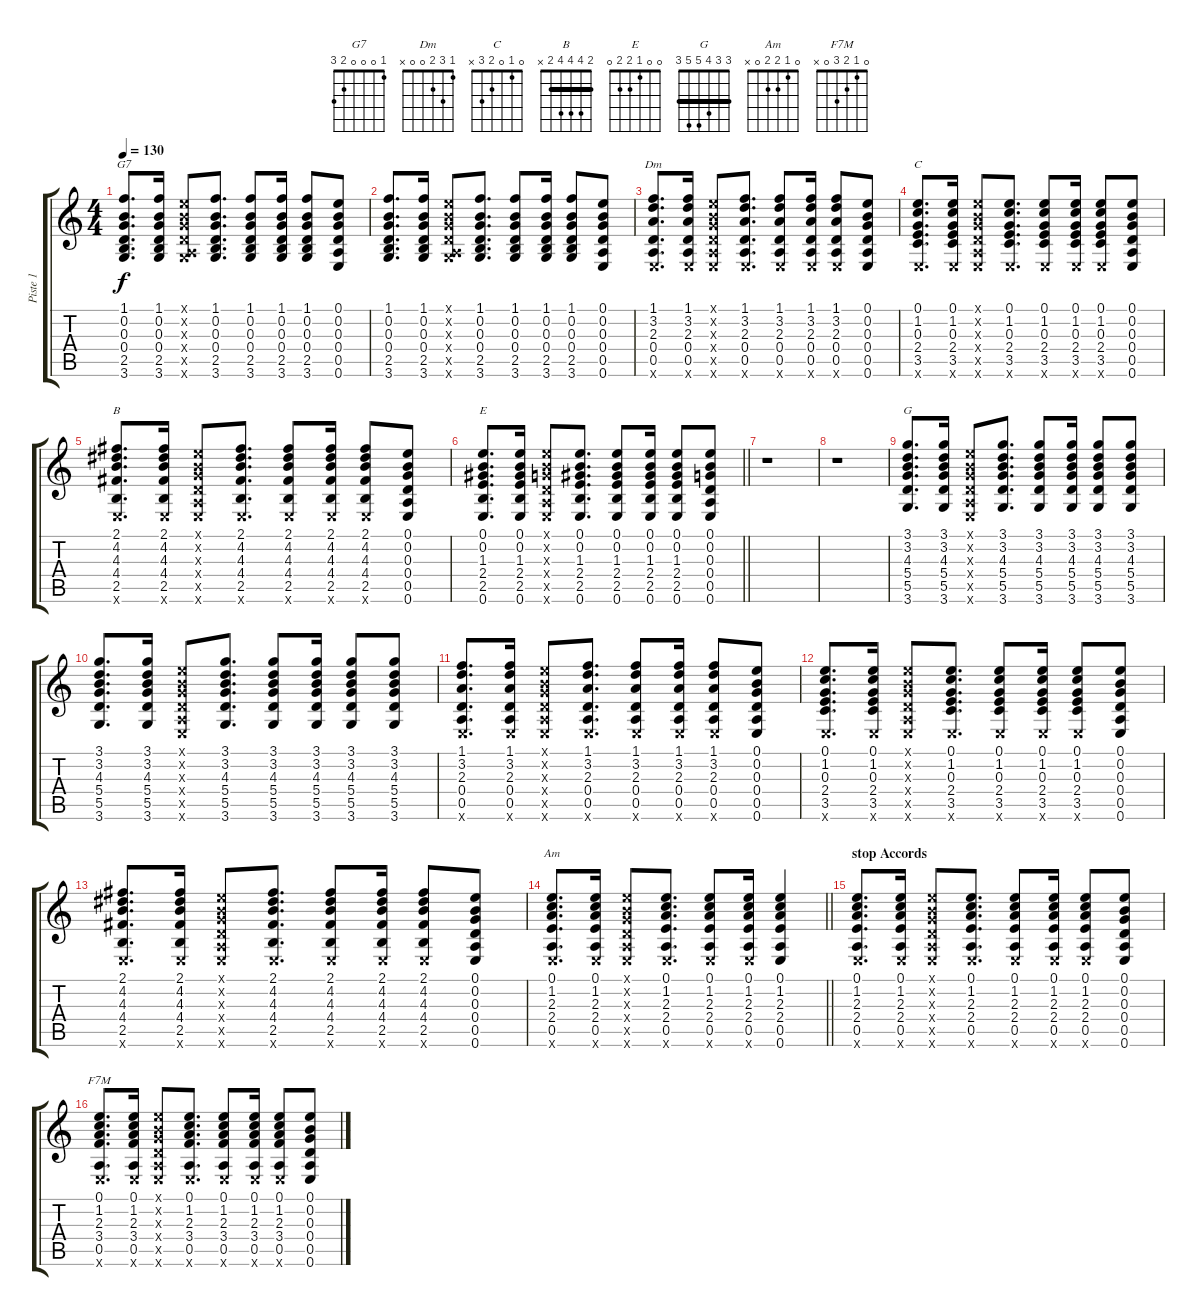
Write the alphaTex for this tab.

\track ("Piste 1" "Piste 1") {instrument acousticguitarsteel}
\staff {score tabs}
\tuning (E4 B3 G3 D3 A2 E2) {hide}
\chord ("G7" 1 0 0 0 2 3)
\chord ("Dm" 1 3 2 0 0 x)
\chord ("C" 0 1 0 2 3 x)
\chord ("B" 2 4 4 4 2 x) {barre 2}
\chord ("E" 0 0 1 2 2 0)
\chord ("G" 3 3 4 5 5 3) {barre 3}
\chord ("Am" 0 1 2 2 0 x)
\chord ("F7M" 0 1 2 3 0 x)
\ts (4 4)
\tempo 130
\clef g2
\ks c
(1.1 0.2 0.3 0.4 2.5 3.6).8{d ch "G7" dy f} (1.1 0.2 0.3 0.4 2.5 3.6).16 (0.1{x} 0.2{x} 0.3{x} 0.4{x} 0.5{x} 3.6{x}).8 (1.1 0.2 0.3 0.4 2.5 3.6).8{d} (1.1 0.2 0.3 0.4 2.5 3.6).8 (1.1 0.2 0.3 0.4 2.5 3.6).16 (1.1 0.2 0.3 0.4 2.5 3.6).8 (0.1 0.2 0.3 0.4 0.5 0.6).8 |
(1.1 0.2 0.3 0.4 2.5 3.6).8{d} (1.1 0.2 0.3 0.4 2.5 3.6).16 (0.1{x} 0.2{x} 0.3{x} 0.4{x} 0.5{x} 3.6{x}).8 (1.1 0.2 0.3 0.4 2.5 3.6).8{d} (1.1 0.2 0.3 0.4 2.5 3.6).8 (1.1 0.2 0.3 0.4 2.5 3.6).16 (1.1 0.2 0.3 0.4 2.5 3.6).8 (0.1 0.2 0.3 0.4 0.5 0.6).8 |
(1.1 3.2 2.3 0.4 0.5 0.6{x}).8{d ch "Dm"} (1.1 3.2 2.3 0.4 0.5 0.6{x}).16 (0.1{x} 0.2{x} 0.3{x} 0.4{x} 0.5{x} 0.6{x}).8 (1.1 3.2 2.3 0.4 0.5 0.6{x}).8{d} (1.1 3.2 2.3 0.4 0.5 0.6{x}).8 (1.1 3.2 2.3 0.4 0.5 0.6{x}).16 (1.1 3.2 2.3 0.4 0.5 0.6{x}).8 (0.1 0.2 0.3 0.4 0.5 0.6).8 |
(0.1 1.2 0.3 2.4 3.5 0.6{x}).8{d ch "C"} (0.1 1.2 0.3 2.4 3.5 0.6{x}).16 (0.1{x} 0.2{x} 0.3{x} 0.4{x} 0.5{x} 0.6{x}).8 (0.1 1.2 0.3 2.4 3.5 0.6{x}).8{d} (0.1 1.2 0.3 2.4 3.5 0.6{x}).8 (0.1 1.2 0.3 2.4 3.5 0.6{x}).16 (0.1 1.2 0.3 2.4 3.5 0.6{x}).8 (0.1 0.2 0.3 0.4 0.5 0.6).8 |
(2.1 4.2 4.3 4.4 2.5 0.6{x}).8{d ch "B"} (2.1 4.2 4.3 4.4 2.5 0.6{x}).16 (0.1{x} 0.2{x} 0.3{x} 0.4{x} 0.5{x} 0.6{x}).8 (2.1 4.2 4.3 4.4 2.5 0.6{x}).8{d} (2.1 4.2 4.3 4.4 2.5 0.6{x}).8 (2.1 4.2 4.3 4.4 2.5 0.6{x}).16 (2.1 4.2 4.3 4.4 2.5 0.6{x}).8 (0.1 0.2 0.3 0.4 0.5 0.6).8 |
\barLineRight lightlight
(0.1 0.2 1.3 2.4 2.5 0.6).8{d ch "E"} (0.1 0.2 1.3 2.4 2.5 0.6).16 (0.1{x} 0.2{x} 0.3{x} 0.4{x} 0.5{x} 0.6{x}).8 (0.1 0.2 1.3 2.4 2.5 0.6).8{d} (0.1 0.2 1.3 2.4 2.5 0.6).8 (0.1 0.2 1.3 2.4 2.5 0.6).16 (0.1 0.2 1.3 2.4 2.5 0.6).8 (0.1 0.2 0.3 0.4 0.5 0.6).8 |
r.1 |
r.1 |
(3.1 3.2 4.3 5.4 5.5 3.6).8{d ch "G"} (3.1 3.2 4.3 5.4 5.5 3.6).16 (0.1{x} 0.2{x} 0.3{x} 0.4{x} 0.5{x} 0.6{x}).8 (3.1 3.2 4.3 5.4 5.5 3.6).8{d} (3.1 3.2 4.3 5.4 5.5 3.6).8 (3.1 3.2 4.3 5.4 5.5 3.6).16 (3.1 3.2 4.3 5.4 5.5 3.6).8 (3.1 3.2 4.3 5.4 5.5 3.6).8 |
(3.1 3.2 4.3 5.4 5.5 3.6).8{d} (3.1 3.2 4.3 5.4 5.5 3.6).16 (0.1{x} 0.2{x} 0.3{x} 0.4{x} 0.5{x} 0.6{x}).8 (3.1 3.2 4.3 5.4 5.5 3.6).8{d} (3.1 3.2 4.3 5.4 5.5 3.6).8 (3.1 3.2 4.3 5.4 5.5 3.6).16 (3.1 3.2 4.3 5.4 5.5 3.6).8 (3.1 3.2 4.3 5.4 5.5 3.6).8 |
(1.1 3.2 2.3 0.4 0.5 0.6{x}).8{d} (1.1 3.2 2.3 0.4 0.5 0.6{x}).16 (0.1{x} 0.2{x} 0.3{x} 0.4{x} 0.5{x} 0.6{x}).8 (1.1 3.2 2.3 0.4 0.5 0.6{x}).8{d} (1.1 3.2 2.3 0.4 0.5 0.6{x}).8 (1.1 3.2 2.3 0.4 0.5 0.6{x}).16 (1.1 3.2 2.3 0.4 0.5 0.6{x}).8 (0.1 0.2 0.3 0.4 0.5 0.6).8 |
(0.1 1.2 0.3 2.4 3.5 0.6{x}).8{d} (0.1 1.2 0.3 2.4 3.5 0.6{x}).16 (0.1{x} 0.2{x} 0.3{x} 0.4{x} 0.5{x} 0.6{x}).8 (0.1 1.2 0.3 2.4 3.5 0.6{x}).8{d} (0.1 1.2 0.3 2.4 3.5 0.6{x}).8 (0.1 1.2 0.3 2.4 3.5 0.6{x}).16 (0.1 1.2 0.3 2.4 3.5 0.6{x}).8 (0.1 0.2 0.3 0.4 0.5 0.6).8 |
(2.1 4.2 4.3 4.4 2.5 0.6{x}).8{d} (2.1 4.2 4.3 4.4 2.5 0.6{x}).16 (0.1{x} 0.2{x} 0.3{x} 0.4{x} 0.5{x} 0.6{x}).8 (2.1 4.2 4.3 4.4 2.5 0.6{x}).8{d} (2.1 4.2 4.3 4.4 2.5 0.6{x}).8 (2.1 4.2 4.3 4.4 2.5 0.6{x}).16 (2.1 4.2 4.3 4.4 2.5 0.6{x}).8 (0.1 0.2 0.3 0.4 0.5 0.6).8 |
\barLineRight lightlight
(0.1 1.2 2.3 2.4 0.5 0.6{x}).8{d ch "Am"} (0.1 1.2 2.3 2.4 0.5 0.6{x}).16 (0.1{x} 0.2{x} 0.3{x} 0.4{x} 0.5{x} 0.6{x}).8 (0.1 1.2 2.3 2.4 0.5 0.6{x}).8{d} (0.1 1.2 2.3 2.4 0.5 0.6{x}).8 (0.1 1.2 2.3 2.4 0.5 0.6{x}).16 (0.1 1.2 2.3 2.4 0.5 0.6).4 |
\section ("" "stop Accords")
(0.1 1.2 2.3 2.4 0.5 0.6{x}).8{d} (0.1 1.2 2.3 2.4 0.5 0.6{x}).16 (0.1{x} 0.2{x} 0.3{x} 0.4{x} 0.5{x} 0.6{x}).8 (0.1 1.2 2.3 2.4 0.5 0.6{x}).8{d} (0.1 1.2 2.3 2.4 0.5 0.6{x}).8 (0.1 1.2 2.3 2.4 0.5 0.6{x}).16 (0.1 1.2 2.3 2.4 0.5 0.6{x}).8 (0.1 0.2 0.3 0.4 0.5 0.6).8 |
(0.1 1.2 2.3 3.4 0.5 0.6{x}).8{d ch "F7M"} (0.1 1.2 2.3 3.4 0.5 0.6{x}).16 (0.1{x} 0.2{x} 0.3{x} 0.4{x} 0.5{x} 0.6{x}).8 (0.1 1.2 2.3 3.4 0.5 0.6{x}).8{d} (0.1 1.2 2.3 3.4 0.5 0.6{x}).8 (0.1 1.2 2.3 3.4 0.5 0.6{x}).16 (0.1 1.2 2.3 3.4 0.5 0.6{x}).8 (0.1 0.2 0.3 0.4 0.5 0.6).8
